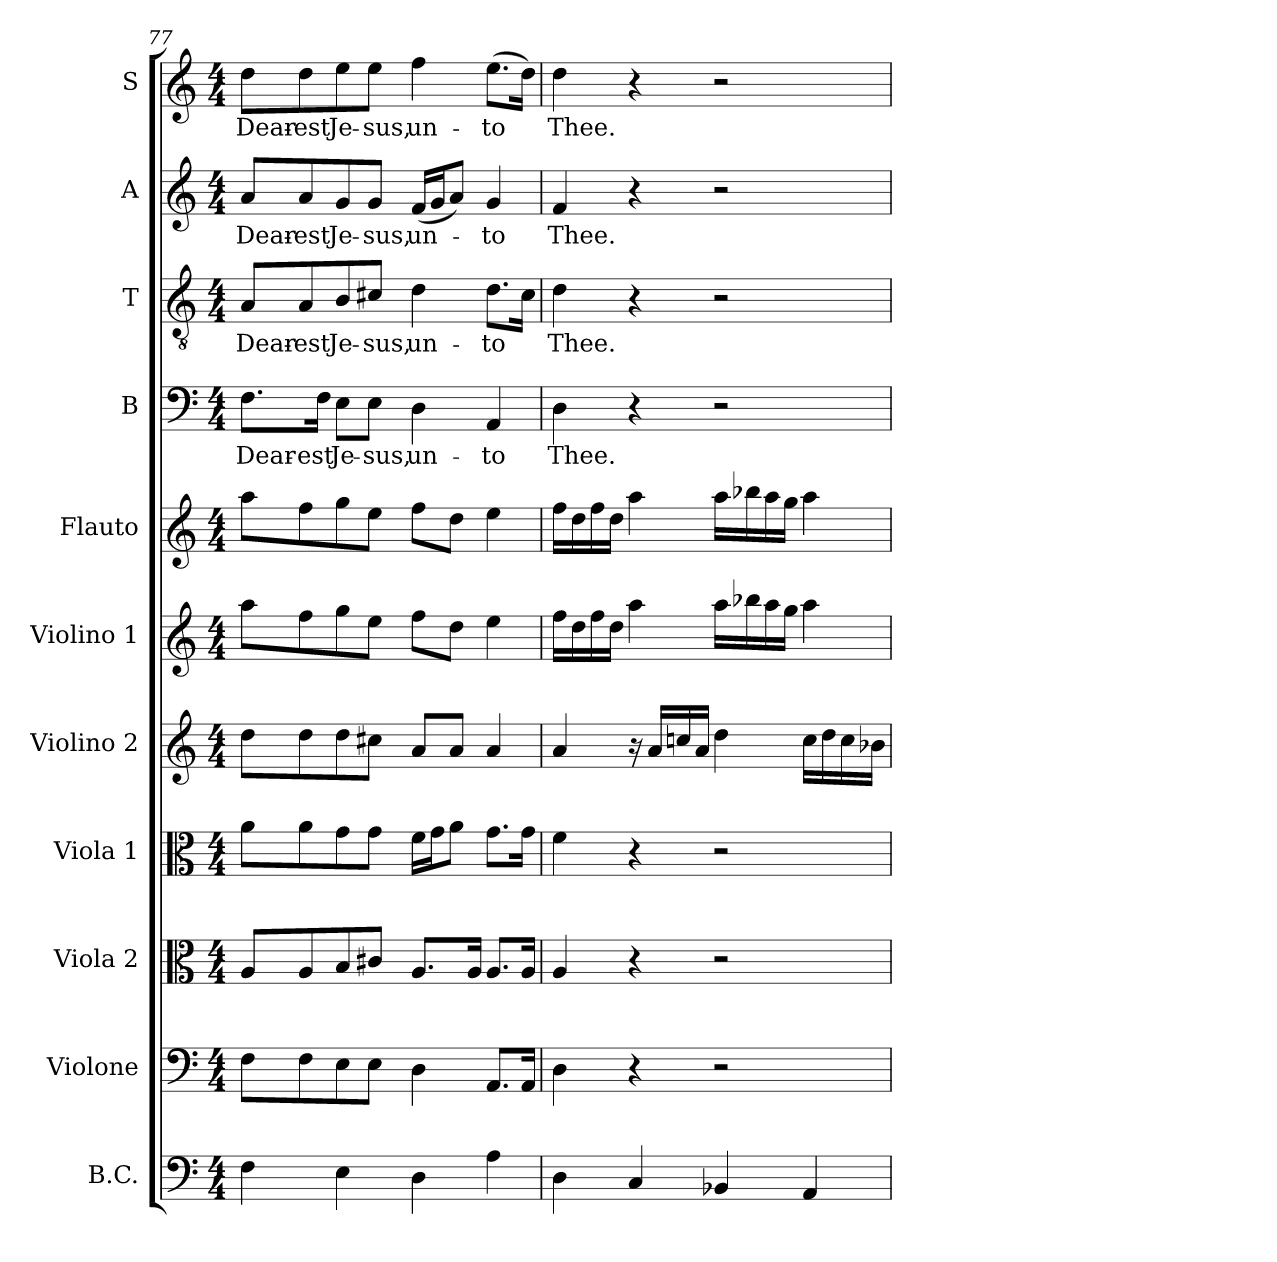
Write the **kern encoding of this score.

**kern	**kern	**kern	**kern	**kern	**kern	**kern	**kern	**text	**kern	**text	**kern	**text	**kern	**text
*part11	*part10	*part9	*part8	*part7	*part6	*part5	*part4	*part4	*part3	*part3	*part2	*part2	*part1	*part1
*staff11	*staff10	*staff9	*staff8	*staff7	*staff6	*staff5	*staff4	*staff4	*staff3	*staff3	*staff2	*staff2	*staff1	*staff1
*I"B.C.	*I"Violone	*I"Viola 2	*I"Viola 1	*I"Violino 2	*I"Violino 1	*I"Flauto	*I"B	*	*I"T	*	*I"A	*	*I"S	*
*I'B.C.	*I'Vne.	*I'Va2	*I'Va1	*I'Vn2	*I'Vn1	*I'Fl.	*I'B	*	*I'T	*	*I'A	*	*I'S	*
!!LO:PB:g=z
*clefF4	*clefF4	*clefC3	*clefC3	*clefG2	*clefG2	*clefG2	*clefF4	*	*clefGv2	*	*clefG2	*	*clefG2	*
*	*	*	*	*	*	*	*	*	*ITrd7c12	*	*	*	*	*
*k[]	*k[]	*k[]	*k[]	*k[]	*k[]	*k[]	*k[]	*	*k[]	*	*k[]	*	*k[]	*
*C:	*C:	*C:	*C:	*C:	*C:	*C:	*C:	*	*C:	*	*C:	*	*C:	*
*M4/4	*M4/4	*M4/4	*M4/4	*M4/4	*M4/4	*M4/4	*M4/4	*	*M4/4	*	*M4/4	*	*M4/4	*
=77	=77	=77	=77	=77	=77	=77	=77	=77	=77	=77	=77	=77	=77	=77
!	!	!	!	!	!	!	!	!LO:LY:b:color=#000000	!	!	!	!	!	!
!	!	!	!	!	!	!	!	!	!	!LO:LY:b:color=#000000	!	!	!	!
!	!	!	!	!	!	!	!	!	!	!	!	!LO:LY:b:color=#000000	!	!
!	!	!	!	!	!	!	!	!	!	!	!	!	!	!LO:LY:b:color=#000000
4Fi\	8Fi\L	8Ai/L	8ai\L	8ddi\L	8aai\L	8aai\L	8.Fi\L	Dear-	8AAi/L	Dear-	8ai/L	Dear-	8ddi\L	Dear-
!	!	!	!	!	!	!	!	!	!	!LO:LY:b:color=#000000	!	!	!	!
!	!	!	!	!	!	!	!	!	!	!	!	!LO:LY:b:color=#000000	!	!
!	!	!	!	!	!	!	!	!	!	!	!	!	!	!LO:LY:b:color=#000000
.	8Fi\	8Ai/	8ai\	8ddi\	8ffi\	8ffi\	.	.	8AAi/	-est	8ai/	-est	8ddi\	-est
!	!	!	!	!	!	!	!	!LO:LY:b:color=#000000	!	!	!	!	!	!
.	.	.	.	.	.	.	16Fi\Jk	-est	.	.	.	.	.	.
!	!	!	!	!	!	!	!	!LO:LY:b:color=#000000	!	!	!	!	!	!
!	!	!	!	!	!	!	!	!	!	!LO:LY:b:color=#000000	!	!	!	!
!	!	!	!	!	!	!	!	!	!	!	!	!LO:LY:b:color=#000000	!	!
!	!	!	!	!	!	!	!	!	!	!	!	!	!	!LO:LY:b:color=#000000
4Ei\	8Ei\	8Bi/	8gi\	8ddi\	8ggi\	8ggi\	8Ei\L	Je-	8BBi/	Je-	8gi/	Je-	8eei\	Je-
!	!	!	!	!	!	!	!	!LO:LY:b:color=#000000	!	!	!	!	!	!
!	!	!	!	!	!	!	!	!	!	!LO:LY:b:color=#000000	!	!	!	!
!	!	!	!	!	!	!	!	!	!	!	!	!LO:LY:b:color=#000000	!	!
!	!	!	!	!	!	!	!	!	!	!	!	!	!	!LO:LY:b:color=#000000
.	8Ei\J	8c#Xi/J	8gi\J	8cc#Xi\J	8eei\J	8eei\J	8Ei\J	-sus,	8C#Xi/J	-sus,	8gi/J	-sus,	8eei\J	-sus,
!	!	!	!	!	!	!	!	!LO:LY:b:color=#000000	!	!	!	!	!	!
!	!	!	!	!	!	!	!	!	!	!LO:LY:b:color=#000000	!	!	!	!
!	!	!	!	!	!	!	!	!	!	!	!	!LO:LY:b:color=#000000	!	!
!	!	!	!	!	!	!	!	!	!	!	!	!	!	!LO:LY:b:color=#000000
4Di\	4Di\	8.Ai/L	16fi\LL	8ai/L	8ffi\L	8ffi\L	4Di\	un-	4Di\	un-	(16fi/LL	un-	4ffi\	un-
.	.	.	16gi\J	.	.	.	.	.	.	.	16gi/J	.	.	.
.	.	.	8ai\J	8ai/J	8ddi\J	8ddi\J	.	.	.	.	8ai/J)	.	.	.
.	.	16Ai/Jk	.	.	.	.	.	.	.	.	.	.	.	.
!	!	!	!	!	!	!	!	!LO:LY:b:color=#000000	!	!	!	!	!	!
!	!	!	!	!	!	!	!	!	!	!LO:LY:b:color=#000000	!	!	!	!
!	!	!	!	!	!	!	!	!	!	!	!	!LO:LY:b:color=#000000	!	!
!	!	!	!	!	!	!	!	!	!	!	!	!	!	!LO:LY:b:color=#000000
4Ai\	8.AAi/L	8.Ai/L	8.gi\L	4ai/	4eei\	4eei\	4AAi/	-to	8.Di\L	-to	4gi/	-to	(8.eei\L	-to
.	16AAi/Jk	16Ai/Jk	16gi\Jk	.	.	.	.	.	16C#i\Jk	.	.	.	16ddi\Jk)	.
=78	=78	=78	=78	=78	=78	=78	=78	=78	=78	=78	=78	=78	=78	=78
!	!	!	!	!	!	!	!	!LO:LY:b:color=#000000	!	!	!	!	!	!
!	!	!	!	!	!	!	!	!	!	!LO:LY:b:color=#000000	!	!	!	!
!	!	!	!	!	!	!	!	!	!	!	!	!LO:LY:b:color=#000000	!	!
!	!	!	!	!	!	!	!	!	!	!	!	!	!	!LO:LY:b:color=#000000
4Di\	4Di\	4Ai/	4fi\	4ai/	16ffi\LL	16ffi\LL	4Di\	Thee.	4Di\	Thee.	4fi/	Thee.	4ddi\	Thee.
.	.	.	.	.	16ddi\	16ddi\	.	.	.	.	.	.	.	.
.	.	.	.	.	16ffi\	16ffi\	.	.	.	.	.	.	.	.
.	.	.	.	.	16ddi\JJ	16ddi\JJ	.	.	.	.	.	.	.	.
4Ci/	4r	4r	4r	16r	4aai\	4aai\	4r	.	4r	.	4r	.	4r	.
.	.	.	.	16ai/LL	.	.	.	.	.	.	.	.	.	.
.	.	.	.	16ccni/	.	.	.	.	.	.	.	.	.	.
.	.	.	.	16ai/JJ	.	.	.	.	.	.	.	.	.	.
4BB-Xi/	2r	2r	2r	4ddi\	16aai\LL	16aai\LL	2r	.	2r	.	2r	.	2r	.
.	.	.	.	.	16bb-Xi\	16bb-Xi\	.	.	.	.	.	.	.	.
.	.	.	.	.	16aai\	16aai\	.	.	.	.	.	.	.	.
.	.	.	.	.	16ggi\JJ	16ggi\JJ	.	.	.	.	.	.	.	.
4AAi/	.	.	.	16cci\LL	4aai\	4aai\	.	.	.	.	.	.	.	.
.	.	.	.	16ddi\	.	.	.	.	.	.	.	.	.	.
.	.	.	.	16cci\	.	.	.	.	.	.	.	.	.	.
.	.	.	.	16b-Xi\JJ	.	.	.	.	.	.	.	.	.	.
=	=	=	=	=	=	=	=	=	=	=	=	=	=	=
*-	*-	*-	*-	*-	*-	*-	*-	*-	*-	*-	*-	*-	*-	*-
